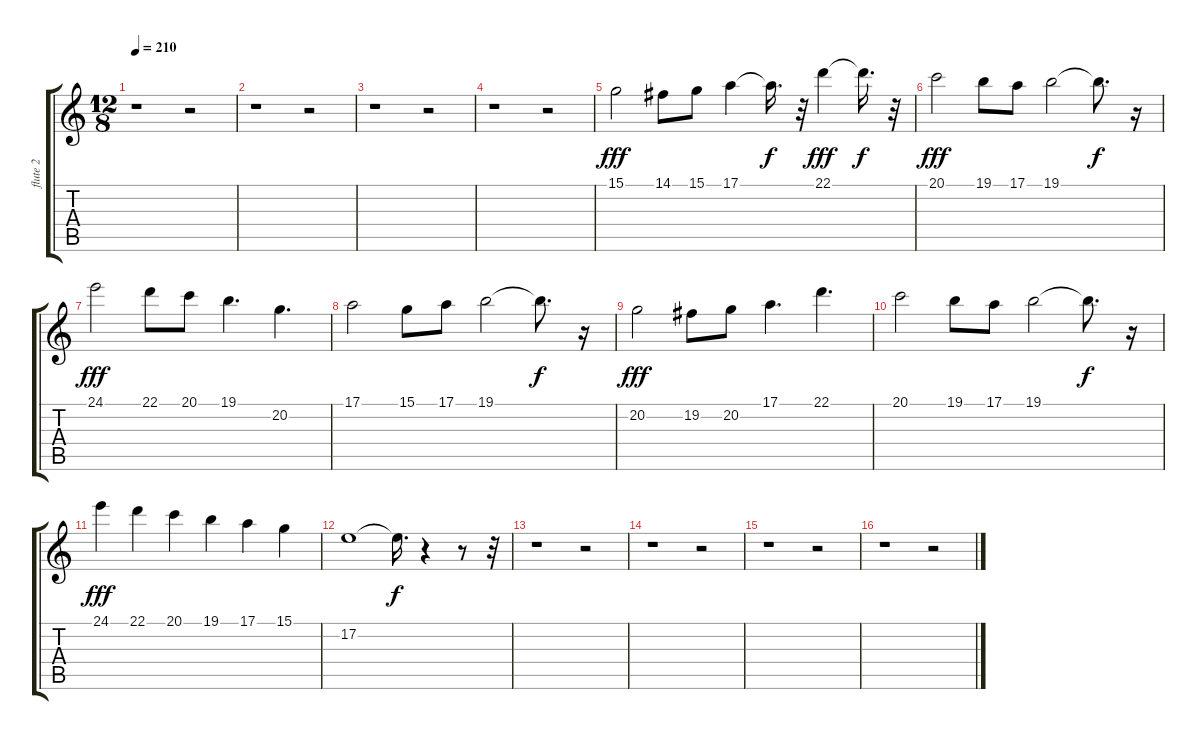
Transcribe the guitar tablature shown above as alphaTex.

\track ("flute 2" "flute 2") {instrument shakuhachi}
\staff {score tabs}
\tuning (E4 B3 G3 D3 A2 E2) {hide}
\ts (12 8)
\tempo 210
\clef g2
\ks c
r.1{dy f} r.2 |
r.1 r.2 |
r.1 r.2 |
r.1 r.2 |
15.1.2{dy fff} 14.1.8 15.1.8 17.1.4 17.1{t}.16{d dy f} r.32 22.1.4{dy fff} 22.1{t}.16{d dy f} r.32 |
20.1.2{dy fff} 19.1.8 17.1.8 19.1.2 19.1{t}.8{d dy f} r.16 |
24.1.2{dy fff} 22.1.8 20.1.8 19.1.4{d} 20.2.4{d} |
17.1.2 15.1.8 17.1.8 19.1.2 19.1{t}.8{d dy f} r.16 |
20.2.2{dy fff} 19.2.8 20.2.8 17.1.4{d} 22.1.4{d} |
20.1.2 19.1.8 17.1.8 19.1.2 19.1{t}.8{d dy f} r.16 |
24.1.4{dy fff} 22.1.4 20.1.4 19.1.4 17.1.4 15.1.4 |
17.2.1 17.2{t}.16{d dy f} r.4 r.8 r.32 |
r.1 r.2 |
r.1 r.2 |
r.1 r.2 |
r.1 r.2
